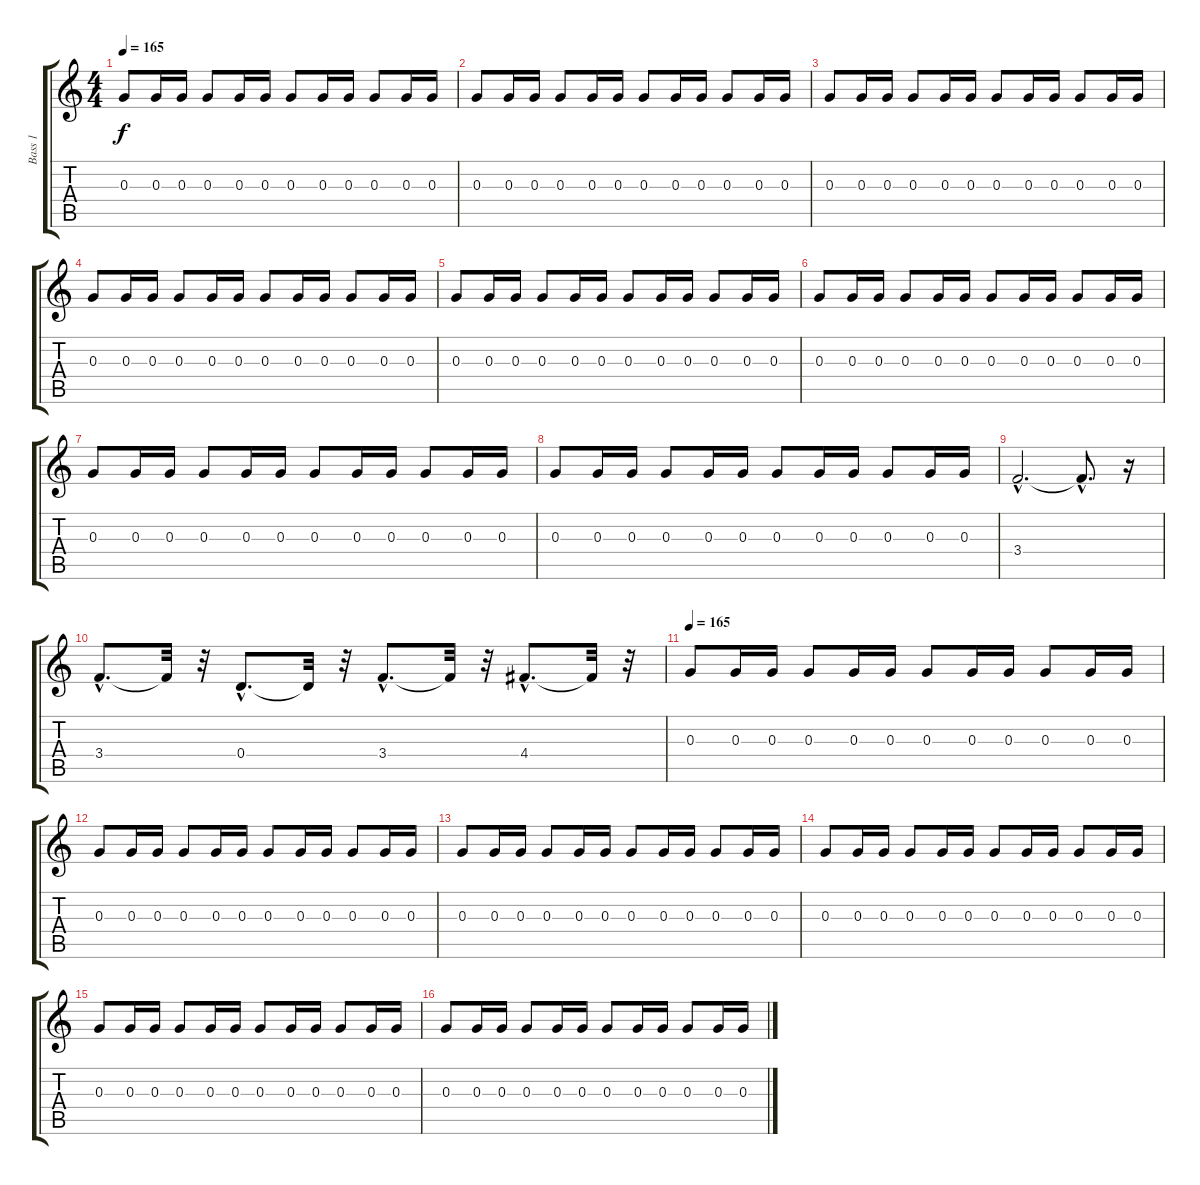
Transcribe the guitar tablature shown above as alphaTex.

\track ("Bass 1" "Bass 1") {instrument slapbass1}
\staff {score tabs}
\tuning (E4 B3 G3 D3 A2 E2) {hide}
\ts (4 4)
\tempo 165
\clef g2
\ks c
0.3.8{dy f instrument slapbass1} 0.3.16 0.3.16 0.3.8 0.3.16 0.3.16 0.3.8 0.3.16 0.3.16 0.3.8 0.3.16 0.3.16 |
0.3.8 0.3.16 0.3.16 0.3.8 0.3.16 0.3.16 0.3.8 0.3.16 0.3.16 0.3.8 0.3.16 0.3.16 |
0.3.8 0.3.16 0.3.16 0.3.8 0.3.16 0.3.16 0.3.8 0.3.16 0.3.16 0.3.8 0.3.16 0.3.16 |
0.3.8 0.3.16 0.3.16 0.3.8 0.3.16 0.3.16 0.3.8 0.3.16 0.3.16 0.3.8 0.3.16 0.3.16 |
0.3.8 0.3.16 0.3.16 0.3.8 0.3.16 0.3.16 0.3.8 0.3.16 0.3.16 0.3.8 0.3.16 0.3.16 |
0.3.8 0.3.16 0.3.16 0.3.8 0.3.16 0.3.16 0.3.8 0.3.16 0.3.16 0.3.8 0.3.16 0.3.16 |
0.3.8 0.3.16 0.3.16 0.3.8 0.3.16 0.3.16 0.3.8 0.3.16 0.3.16 0.3.8 0.3.16 0.3.16 |
0.3.8 0.3.16 0.3.16 0.3.8 0.3.16 0.3.16 0.3.8 0.3.16 0.3.16 0.3.8 0.3.16 0.3.16 |
3.4{hac}.2{d} 3.4{hac t}.8{d} r.16 |
3.4{hac}.8{d} 3.4{t}.32 r.32 0.4{hac}.8{d} 0.4{t}.32 r.32 3.4{hac}.8{d} 3.4{t}.32 r.32 4.4{hac}.8{d} 4.4{t}.32 r.32 |
\tempo 165
0.3.8{instrument slapbass1} 0.3.16 0.3.16 0.3.8 0.3.16 0.3.16 0.3.8 0.3.16 0.3.16 0.3.8 0.3.16 0.3.16 |
0.3.8 0.3.16 0.3.16 0.3.8 0.3.16 0.3.16 0.3.8 0.3.16 0.3.16 0.3.8 0.3.16 0.3.16 |
0.3.8 0.3.16 0.3.16 0.3.8 0.3.16 0.3.16 0.3.8 0.3.16 0.3.16 0.3.8 0.3.16 0.3.16 |
0.3.8 0.3.16 0.3.16 0.3.8 0.3.16 0.3.16 0.3.8 0.3.16 0.3.16 0.3.8 0.3.16 0.3.16 |
0.3.8 0.3.16 0.3.16 0.3.8 0.3.16 0.3.16 0.3.8 0.3.16 0.3.16 0.3.8 0.3.16 0.3.16 |
0.3.8 0.3.16 0.3.16 0.3.8 0.3.16 0.3.16 0.3.8 0.3.16 0.3.16 0.3.8 0.3.16 0.3.16
